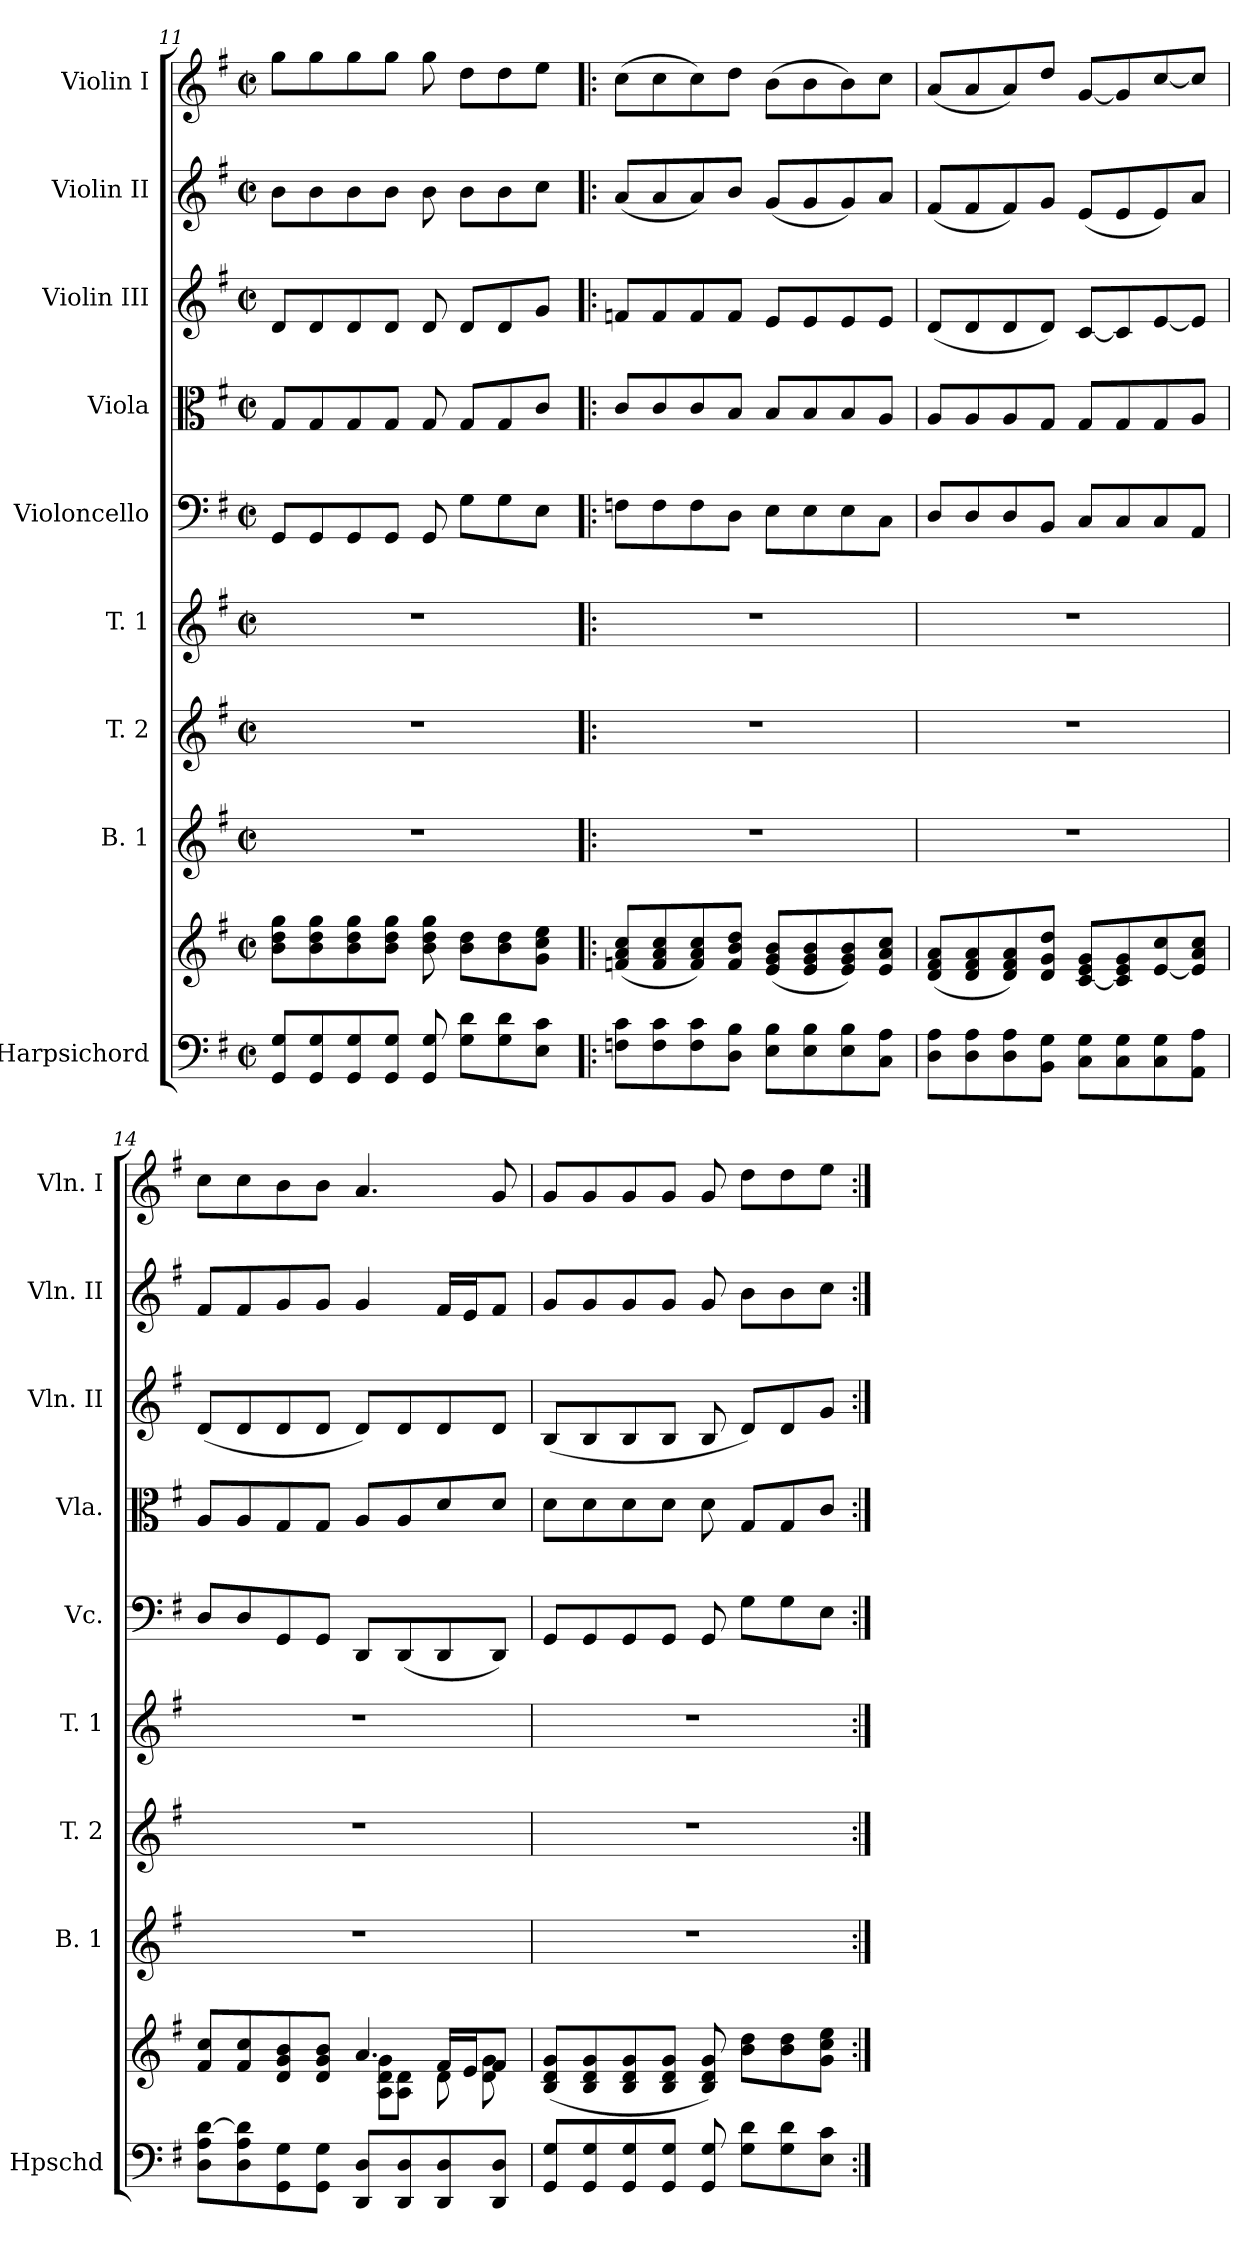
**kern	**kern	**kern	**kern	**kern	**kern	**kern	**kern	**kern	**kern
*part9	*part9	*part8	*part7	*part6	*part5	*part4	*part3	*part2	*part1
*staff10	*staff9	*staff8	*staff7	*staff6	*staff5	*staff4	*staff3	*staff2	*staff1
*I"Harpsichord	*	*I"B. 1	*I"T. 2	*I"T. 1	*I"Violoncello	*I"Viola	*I"Violin III	*I"Violin II	*I"Violin I
*I'Hpschd	*	*I'B. 1	*I'T. 2	*I'T. 1	*I'Vc.	*I'Vla.	*I'Vln. II	*I'Vln. II	*I'Vln. I
*clefF4	*clefG2	*clefG2	*clefG2	*clefG2	*clefF4	*clefC3	*clefG2	*clefG2	*clefG2
*k[f#]	*k[f#]	*k[f#]	*k[f#]	*k[f#]	*k[f#]	*k[f#]	*k[f#]	*k[f#]	*k[f#]
*G:	*G:	*G:	*G:	*G:	*G:	*G:	*G:	*G:	*G:
*M2/2	*M2/2	*M2/2	*M2/2	*M2/2	*M2/2	*M2/2	*M2/2	*M2/2	*M2/2
*met(c|)	*met(c|)	*met(c|)	*met(c|)	*met(c|)	*met(c|)	*met(c|)	*met(c|)	*met(c|)	*met(c|)
=11	=11	=11	=11	=11	=11	=11	=11	=11	=11
8GG/ 8G/L	8b\ 8dd\ 8gg\L	1r	1r	1r	8GG/L	8G/L	8d/L	8b\L	8gg\L
8GG/ 8G/	8b\ 8dd\ 8gg\	.	.	.	8GG/	8G/	8d/	8b\	8gg\
8GG/ 8G/	8b\ 8dd\ 8gg\	.	.	.	8GG/	8G/	8d/	8b\	8gg\
8GG/ 8G/J	8b\ 8dd\ 8gg\J	.	.	.	8GG/J	8G/J	8d/J	8b\J	8gg\J
8GG/ 8G/	8b\ 8dd\ 8gg\	.	.	.	8GG/	8G/	8d/	8b\	8gg\
8G\ 8d\L	8b\ 8dd\L	.	.	.	8G\L	8G/L	8d/L	8b\L	8dd\L
8G\ 8d\	8b\ 8dd\	.	.	.	8G\	8G/	8d/	8b\	8dd\
8E\ 8c\J	8g\ 8cc\ 8ee\J	.	.	.	8E\J	8c/J	8g/J	8cc\J	8ee\J
!!LO:PB:g=z
=12!|:	=12!|:	=12!|:	=12!|:	=12!|:	=12!|:	=12!|:	=12!|:	=12!|:	=12!|:
8Fn\ 8c\L	(<8fn/ 8a/ 8cc/L	1r	1r	1r	8Fn\L	8c/L	8fn/L	(<8a/L	(>8cc\L
8F\ 8c\	8f/ 8a/ 8cc/	.	.	.	8F\	8c/	8f/	8a/	8cc\
8F\ 8c\	8f/ 8a/ 8cc/)	.	.	.	8F\	8c/	8f/	8a/)	8cc\)
8D\ 8B\J	8f/ 8b/ 8dd/J	.	.	.	8D\J	8B/J	8f/J	8b/J	8dd\J
8E\ 8B\L	(<8e/ 8g/ 8b/L	.	.	.	8E\L	8B/L	8e/L	(<8g/L	(>8b\L
8E\ 8B\	8e/ 8g/ 8b/	.	.	.	8E\	8B/	8e/	8g/	8b\
8E\ 8B\	8e/ 8g/ 8b/)	.	.	.	8E\	8B/	8e/	8g/)	8b\)
8C\ 8A\J	8e/ 8a/ 8cc/J	.	.	.	8C\J	8A/J	8e/J	8a/J	8cc\J
=13	=13	=13	=13	=13	=13	=13	=13	=13	=13
8D\ 8A\L	(<8d/ 8f#/ 8a/L	1r	1r	1r	8D/L	8A/L	(<8d/L	(<8f#/L	(<8a/L
8D\ 8A\	8d/ 8f#/ 8a/	.	.	.	8D/	8A/	8d/	8f#/	8a/
8D\ 8A\	8d/ 8f#/ 8a/)	.	.	.	8D/	8A/	8d/	8f#/)	8a/)
8BB\ 8G\J	8d/ 8g/ 8dd/J	.	.	.	8BB/J	8G/J	8d/J)	8g/J	8dd/J
8C\ 8G\L	[<8c/ 8e/ 8g/L	.	.	.	8C/L	8G/L	[<8c/L	(<8e/L	[<8g/L
8C\ 8G\	8c/] 8e/ 8g/	.	.	.	8C/	8G/	8c/]	8e/	8g/]
8C\ 8G\	[<8e/ 8cc/	.	.	.	8C/	8G/	[<8e/	8e/)	[<8cc/
8AA\ 8A\J	8e/] 8a/ 8cc/J	.	.	.	8AA/J	8A/J	8e/J]	8a/J	8cc/J]
=14	=14	=14	=14	=14	=14	=14	=14	=14	=14
*	*^	*	*	*	*	*	*	*	*
*	*	*^	*	*	*	*	*	*	*	*
8D\ 8A\ [<8d\L	8f#/ 8cc/L	2ryy	2.ryy	1r	1r	1r	8D/L	8A/L	(<8d/L	8f#/L	8cc\L
8D\ 8A\ 8d\]	8f#/ 8cc/	.	.	.	.	.	8D/	8A/	8d/	8f#/	8cc\
8GG\ 8G\	8d/ 8g/ 8b/	.	.	.	.	.	8GG/	8G/	8d/	8g/	8b\
8GG\ 8G\J	8d/ 8g/ 8b/J	.	.	.	.	.	8GG/J	8G/J	8d/J	8g/J	8b\J
8DD/ 8D/L	4.a/	8A\ 8d\ 8g\L	.	.	.	.	8DD/L	8A/L	8d/L)	4g/	4.a/
8DD/ 8D/	.	8A\ 8d\J	.	.	.	.	(>8DD/	8A/	8d/	.	.
8DD/ 8D/	.	16f#/LL	8d\	.	.	.	8DD/	8d/	8d/	16f#/LL	.
.	.	16e/J	.	.	.	.	.	.	.	16e/J	.
8DD/ 8D/J	8ryy	8f#/J	8d\ 8g\	.	.	.	8DD/J)	8d/J	8d/J	8f#/J	8g/
*	*v	*v	*v	*	*	*	*	*	*	*	*
=15	=15	=15	=15	=15	=15	=15	=15	=15	=15
8GG/ 8G/L	(>8B/ 8d/ 8g/L	1r	1r	1r	8GG/L	8d\L	(>8B/L	8g/L	8g/L
8GG/ 8G/	8B/ 8d/ 8g/	.	.	.	8GG/	8d\	8B/	8g/	8g/
8GG/ 8G/	8B/ 8d/ 8g/	.	.	.	8GG/	8d\	8B/	8g/	8g/
8GG/ 8G/J	8B/ 8d/ 8g/J	.	.	.	8GG/J	8d\J	8B/J	8g/J	8g/J
8GG/ 8G/	8B/ 8d/ 8g/)	.	.	.	8GG/	8d\	8B/	8g/	8g/
8G\ 8d\L	8b\ 8dd\L	.	.	.	8G\L	8G/L	8d/L)	8b\L	8dd\L
8G\ 8d\	8b\ 8dd\	.	.	.	8G\	8G/	8d/	8b\	8dd\
8E\ 8c\J	8g\ 8cc\ 8ee\J	.	.	.	8E\J	8c/J	8g/J	8cc\J	8ee\J
=:|!	=:|!	=:|!	=:|!	=:|!	=:|!	=:|!	=:|!	=:|!	=:|!
*-	*-	*-	*-	*-	*-	*-	*-	*-	*-
